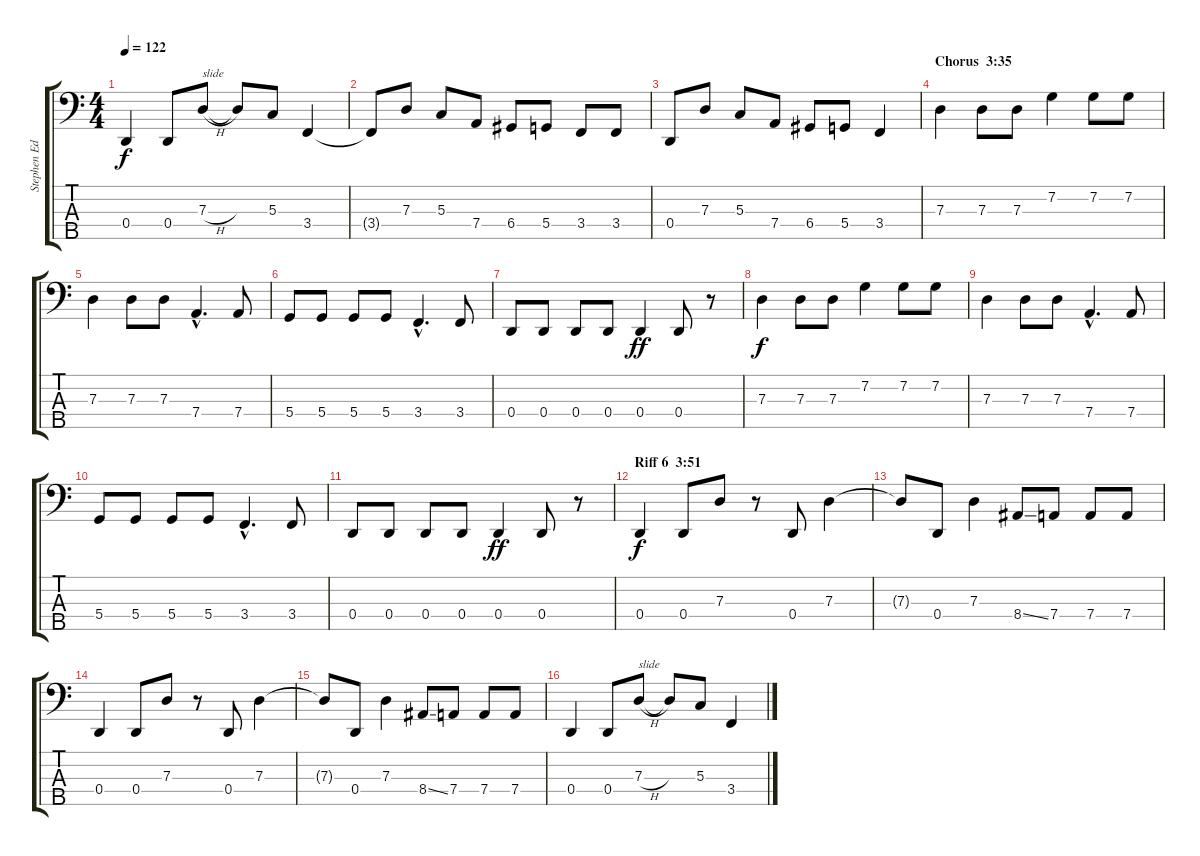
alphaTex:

\track ("Stephen Edmondson" "Stephen Ed") {instrument electricbasspick}
\staff {score tabs}
\tuning (F2 C2 G1 D1 A0) {hide}
\ts (4 4)
\tempo 122
\clef f4
\ks c
0.4.4{dy f} 0.4.8 7.3{h}.8{txt "slide"} 7.3{t}.8 5.3.8 3.4.4 |
3.4{t}.8 7.3.8 5.3.8 7.4.8 6.4.8 5.4.8 3.4.8 3.4.8 |
0.4.8 7.3.8 5.3.8 7.4.8 6.4.8 5.4.8 3.4.4 |
\section ("" "Chorus  3:35")
7.3.4 7.3.8 7.3.8 7.2.4 7.2.8 7.2.8 |
7.3.4 7.3.8 7.3.8 7.4{hac}.4{d} 7.4.8 |
5.4.8 5.4.8 5.4.8 5.4.8 3.4{hac}.4{d} 3.4.8 |
0.4.8 0.4.8 0.4.8 0.4.8 0.4.4{dy ff} 0.4.8 r.8 |
7.3.4{dy f} 7.3.8 7.3.8 7.2.4 7.2.8 7.2.8 |
7.3.4 7.3.8 7.3.8 7.4{hac}.4{d} 7.4.8 |
5.4.8 5.4.8 5.4.8 5.4.8 3.4{hac}.4{d} 3.4.8 |
0.4.8 0.4.8 0.4.8 0.4.8 0.4.4{dy ff} 0.4.8 r.8 |
\section ("" "Riff 6  3:51")
0.4.4{dy f} 0.4.8 7.3.8 r.8 0.4.8 7.3.4 |
7.3{t}.8 0.4.8 7.3.4 8.4{ss}.8 7.4.8 7.4.8 7.4.8 |
0.4.4 0.4.8 7.3.8 r.8 0.4.8 7.3.4 |
7.3{t}.8 0.4.8 7.3.4 8.4{ss}.8 7.4.8 7.4.8 7.4.8 |
0.4.4 0.4.8 7.3{h}.8{txt "slide"} 7.3{t}.8 5.3.8 3.4.4
